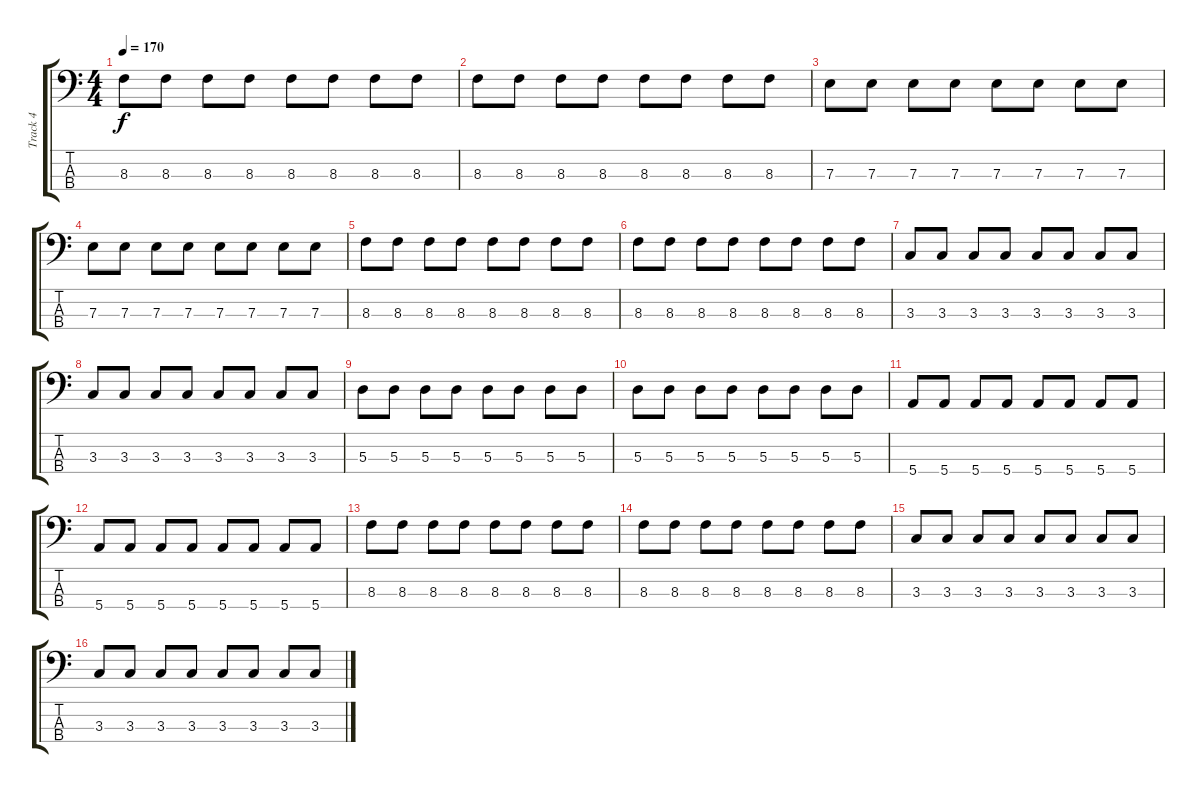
\track ("Track 4" "Track 4") {instrument electricbassfinger}
\staff {score tabs}
\tuning (G2 D2 A1 E1) {hide}
\ts (4 4)
\tempo 170
\clef f4
\ks c
8.3.8{dy f} 8.3.8 8.3.8 8.3.8 8.3.8 8.3.8 8.3.8 8.3.8 |
8.3.8 8.3.8 8.3.8 8.3.8 8.3.8 8.3.8 8.3.8 8.3.8 |
7.3.8 7.3.8 7.3.8 7.3.8 7.3.8 7.3.8 7.3.8 7.3.8 |
7.3.8 7.3.8 7.3.8 7.3.8 7.3.8 7.3.8 7.3.8 7.3.8 |
8.3.8 8.3.8 8.3.8 8.3.8 8.3.8 8.3.8 8.3.8 8.3.8 |
8.3.8 8.3.8 8.3.8 8.3.8 8.3.8 8.3.8 8.3.8 8.3.8 |
3.3.8 3.3.8 3.3.8 3.3.8 3.3.8 3.3.8 3.3.8 3.3.8 |
3.3.8 3.3.8 3.3.8 3.3.8 3.3.8 3.3.8 3.3.8 3.3.8 |
5.3.8 5.3.8 5.3.8 5.3.8 5.3.8 5.3.8 5.3.8 5.3.8 |
5.3.8 5.3.8 5.3.8 5.3.8 5.3.8 5.3.8 5.3.8 5.3.8 |
5.4.8 5.4.8 5.4.8 5.4.8 5.4.8 5.4.8 5.4.8 5.4.8 |
5.4.8 5.4.8 5.4.8 5.4.8 5.4.8 5.4.8 5.4.8 5.4.8 |
8.3.8 8.3.8 8.3.8 8.3.8 8.3.8 8.3.8 8.3.8 8.3.8 |
8.3.8 8.3.8 8.3.8 8.3.8 8.3.8 8.3.8 8.3.8 8.3.8 |
3.3.8 3.3.8 3.3.8 3.3.8 3.3.8 3.3.8 3.3.8 3.3.8 |
3.3.8 3.3.8 3.3.8 3.3.8 3.3.8 3.3.8 3.3.8 3.3.8
